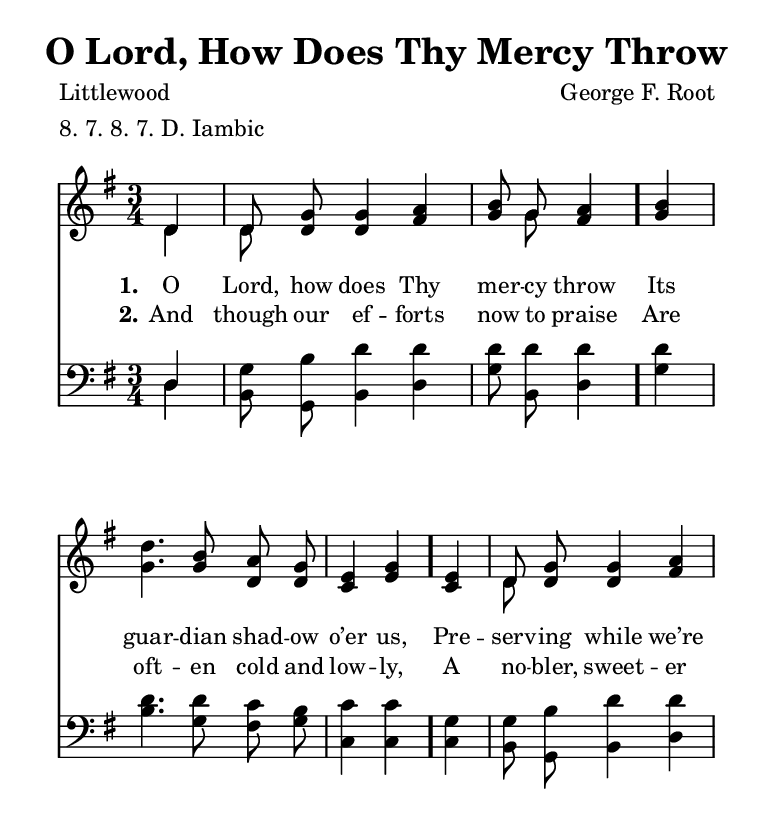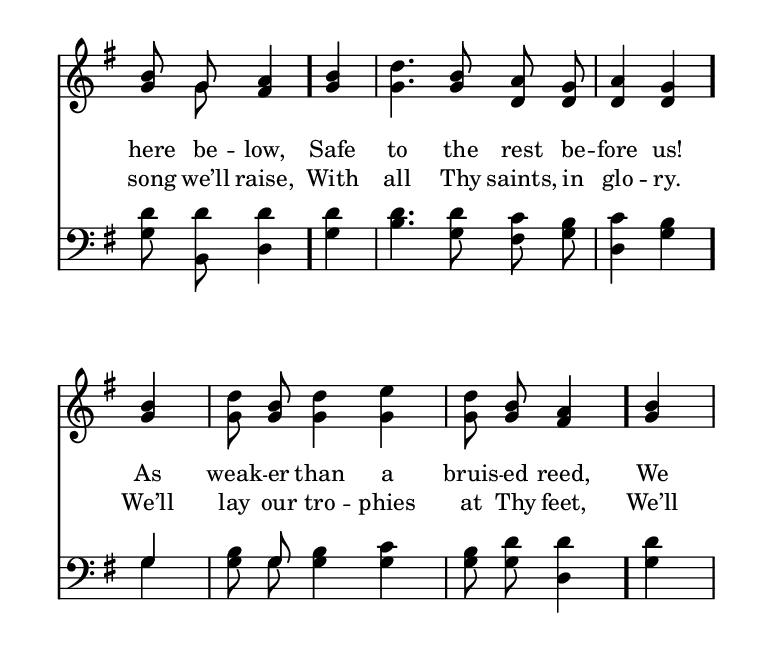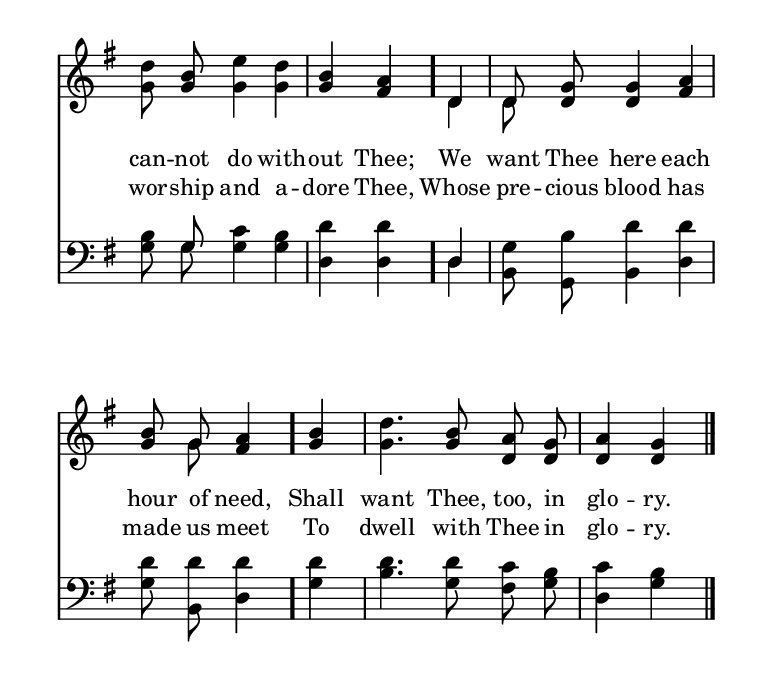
\include "common/global.ily"
\paper {
  \include "common/paper.ily"
  ragged-bottom = ##t
  systems-per-page = 2
system-system-spacing.padding = 9

}

\header{
  hymnnumber = "251"
  title = "O Lord, How Does Thy Mercy Throw"
  tunename = "Shining Shore"
  meter = "8. 7. 8. 7. D. Iambic"
  poet = "Littlewood"
  composer = "George F. Root"
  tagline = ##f
}

% for fermata in MIDI
ta = { \tempo 4=80 }
tb = { \tempo 4=40 }

patternAA = { c4 | c8 c8 c4 c4 | c8 c8 c4 }
patternAB = { c4 | c8 c8 c4 c4 | c4 c4 }

patternBA = { c4 | c4. c8 c8 c8 | c4 c4 }

global = {
  \include "common/overrides.ily"
  \override Staff.TimeSignature.style = #'numbered
  \time 3/4
  \override Score.MetronomeMark.transparent = ##t % hide all fermata changes too
  \ta
  \key g \major
  \partial 4
  \autoBeamOff
}

notesSoprano = {
\global
\relative c' {

  \changePitch \patternAA { d | d g g a | b g a }
  \changePitch \patternBA { b | d b a g | e g }
  \changePitch \patternAA { e | d g g a | b g a }
  \changePitch \patternBA { b | d b a g | a g }

  \changePitch \patternAA { b | d b d e | d b a }
  \changePitch \patternAB { b | d b e d | b a }
  \changePitch \patternAA { d, | d g g a | b g a }
  \changePitch \patternBA { b | d b a g | a g }

  \bar "|."

}
}

notesAlto = {
\global
\relative e' {

  \changePitch \patternAA { d | d d d fis | g g fis }
  \changePitch \patternBA { g | g g d d | c e }
  \changePitch \patternAA { c | d d d fis | g g fis }
  \changePitch \patternBA { g | g g d d | d d }

  \changePitch \patternAA { g | g g g g | g g fis }
  \changePitch \patternAB { g | g g g g | g fis }
  \changePitch \patternAA { d | d d d fis | g g fis }
  \changePitch \patternBA { g | g g d d | d d }

}
}

notesTenor = {
\global
\relative a, {

  \changePitch \patternAA { d | g b d d | d d d }
  \changePitch \patternBA { d | d d c b | c c }
  \changePitch \patternAA { g | g b d d | d d d }
  \changePitch \patternBA { d | d d c b | c b }

  \changePitch \patternAA { g | b g b c | b d d }
  \changePitch \patternAB { d | b g c b | d d }
  \changePitch \patternAA { d, | g b d d | d d d }
  \changePitch \patternBA { d | d d c b | c b }

}
}

notesBass = {
\global
\relative f {

  \changePitch \patternAA { d | b g b d | g b, d }
  \changePitch \patternBA { g | b g fis g | c, c }
  \changePitch \patternAA { c | b g b d | g b, d }
  \changePitch \patternBA { g | b g fis g | d g }

  \changePitch \patternAA { g | g g g g | g g d }
  \changePitch \patternAB { g | g g g g | d d }
  \changePitch \patternAA { d | b g b d | g b, d }
  \changePitch \patternBA { g | b g fis g | d g }

}
}

wordsA = \lyricmode {
\set stanza = "1."

O Lord, how does Thy mer -- cy throw \bar "."
Its guar -- dian shad -- ow o’er us, \bar "." \eogbreak
Pre -- serv -- ing while we’re here be -- low, \bar "."
Safe to the rest be -- fore us! \bar "." \eogbreak
As weak -- er than a bruis -- ed reed, \bar "."
We can -- not do with -- out Thee; \bar "." \eogbreak
We want Thee here each hour of need, \bar "."
Shall want Thee, too, in glo -- ry. \bar "." \eogbreak

}

wordsB = \lyricmode {
\set stanza = "2."

And though our ef -- forts now to praise
Are oft -- en cold and low -- ly,
A no -- bler, sweet -- er song we’ll raise,
With all Thy saints, in glo -- ry.
We’ll lay our tro -- phies at Thy feet,
We’ll wor -- ship and a -- dore Thee,
Whose pre -- cious blood has made us meet
To dwell with Thee in glo -- ry.

}

\score {
  \context ChoirStaff <<
    \context Staff = upper <<
      \set Staff.autoBeaming = ##f
      \set ChoirStaff.systemStartDelimiter = #'SystemStartBar
      \set ChoirStaff.printPartCombineTexts = ##f
      \partcombine #'(2 . 11) \notesSoprano \notesAlto
      \context NullVoice = sopranos { \voiceOne << \notesSoprano >> }
      \context Lyrics = one   \lyricsto sopranos \wordsA
      \context Lyrics = two   \lyricsto sopranos \wordsB
    >>
    \context Staff = men <<
      \set Staff.autoBeaming = ##f
      \clef bass
      \set ChoirStaff.printPartCombineTexts = ##f
      \partcombine #'(2 . 11) \notesTenor \notesBass
    >>
  >>
  \layout {
    \include "common/layout.ily"
  }
  #(cond ((ly:get-option 'eog-midi-permitted) #{ \midi{
    \include "common/midi.ily"
  } #}))
}

\version "2.19.49"  % necessary for upgrading to future LilyPond versions.

% vi:set et ts=2 sw=2 ai nocindent syntax=lilypond:
